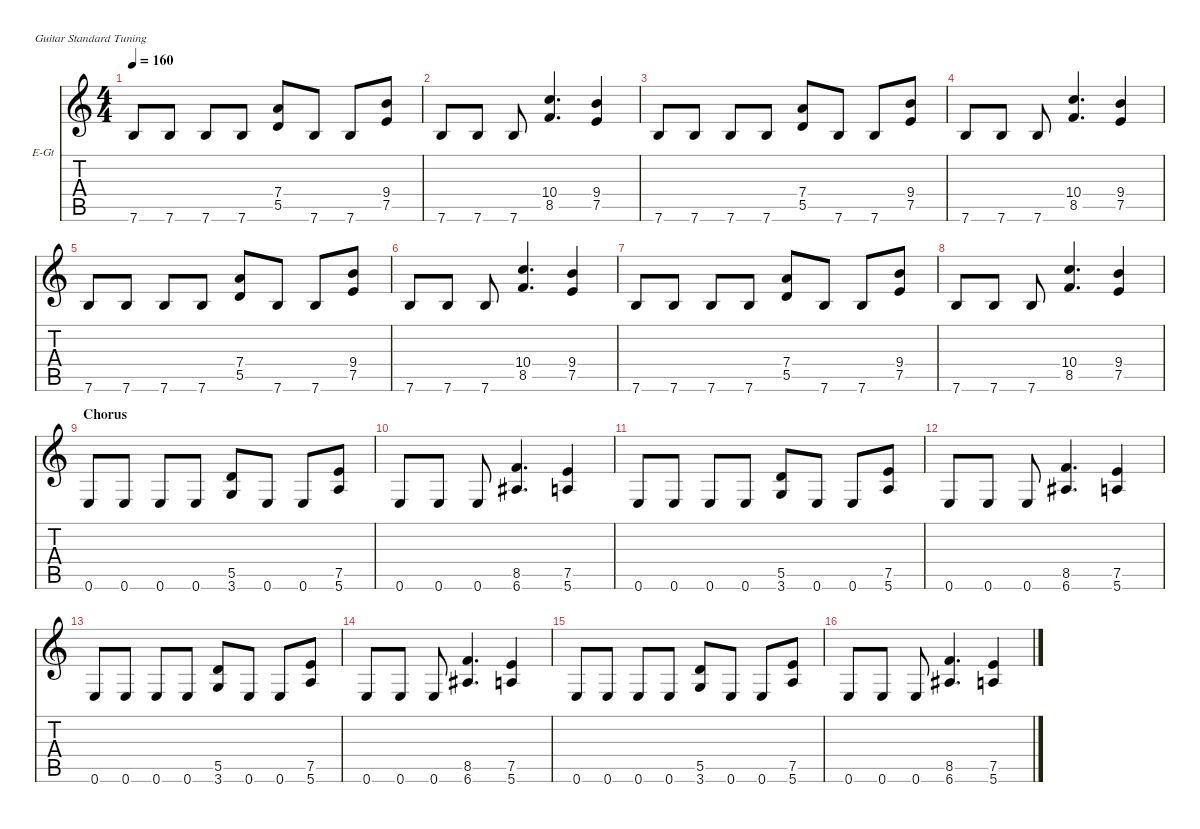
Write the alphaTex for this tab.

\hideDynamics
\bracketExtendMode nobrackets
\firstSystemTrackNameOrientation horizontal
\otherSystemsTrackNameOrientation horizontal
\track ("Guitar 1" "E-Gt") {instrument distortionguitar}
\staff {score tabs}
\tuning (E4 B3 G3 D3 A2 E2)
\ts (4 4)
\tempo 160
\clef g2
\ks c
7.6.8{dy f beam Up} 7.6.8{beam Up} 7.6.8{beam Up} 7.6.8{beam Up} (7.4 5.5).8{beam Up} 7.6.8{beam Up} 7.6.8{beam Up} (9.4 7.5).8{beam Up} |
7.6.8{beam Up} 7.6.8{beam Up} 7.6.8{beam Up} (10.4 8.5).4{d beam Up} (9.4 7.5).4{beam Up} |
7.6.8{beam Up} 7.6.8{beam Up} 7.6.8{beam Up} 7.6.8{beam Up} (7.4 5.5).8{beam Up} 7.6.8{beam Up} 7.6.8{beam Up} (9.4 7.5).8{beam Up} |
7.6.8{beam Up} 7.6.8{beam Up} 7.6.8{beam Up} (10.4 8.5).4{d beam Up} (9.4 7.5).4{beam Up} |
7.6.8{beam Up} 7.6.8{beam Up} 7.6.8{beam Up} 7.6.8{beam Up} (7.4 5.5).8{beam Up} 7.6.8{beam Up} 7.6.8{beam Up} (9.4 7.5).8{beam Up} |
7.6.8{beam Up} 7.6.8{beam Up} 7.6.8{beam Up} (10.4 8.5).4{d beam Up} (9.4 7.5).4{beam Up} |
7.6.8{beam Up} 7.6.8{beam Up} 7.6.8{beam Up} 7.6.8{beam Up} (7.4 5.5).8{beam Up} 7.6.8{beam Up} 7.6.8{beam Up} (9.4 7.5).8{beam Up} |
7.6.8{beam Up} 7.6.8{beam Up} 7.6.8{beam Up} (10.4 8.5).4{d beam Up} (9.4 7.5).4{beam Up} |
\section ("" "Chorus")
0.6.8{beam Up} 0.6.8{beam Up} 0.6.8{beam Up} 0.6.8{beam Up} (5.5 3.6).8{beam Up} 0.6.8{beam Up} 0.6.8{beam Up} (7.5 5.6).8{beam Up} |
0.6.8{beam Up} 0.6.8{beam Up} 0.6.8{beam Up} (8.5 6.6{acc #}).4{d beam Up} (7.5 5.6).4{beam Up} |
0.6.8{beam Up} 0.6.8{beam Up} 0.6.8{beam Up} 0.6.8{beam Up} (5.5 3.6).8{beam Up} 0.6.8{beam Up} 0.6.8{beam Up} (7.5 5.6).8{beam Up} |
0.6.8{beam Up} 0.6.8{beam Up} 0.6.8{beam Up} (8.5 6.6{acc #}).4{d beam Up} (7.5 5.6).4{beam Up} |
0.6.8{beam Up} 0.6.8{beam Up} 0.6.8{beam Up} 0.6.8{beam Up} (5.5 3.6).8{beam Up} 0.6.8{beam Up} 0.6.8{beam Up} (7.5 5.6).8{beam Up} |
0.6.8{beam Up} 0.6.8{beam Up} 0.6.8{beam Up} (8.5 6.6{acc #}).4{d beam Up} (7.5 5.6).4{beam Up} |
0.6.8{beam Up} 0.6.8{beam Up} 0.6.8{beam Up} 0.6.8{beam Up} (5.5 3.6).8{beam Up} 0.6.8{beam Up} 0.6.8{beam Up} (7.5 5.6).8{beam Up} |
0.6.8{beam Up} 0.6.8{beam Up} 0.6.8{beam Up} (8.5 6.6{acc #}).4{d beam Up} (7.5 5.6).4{beam Up}
